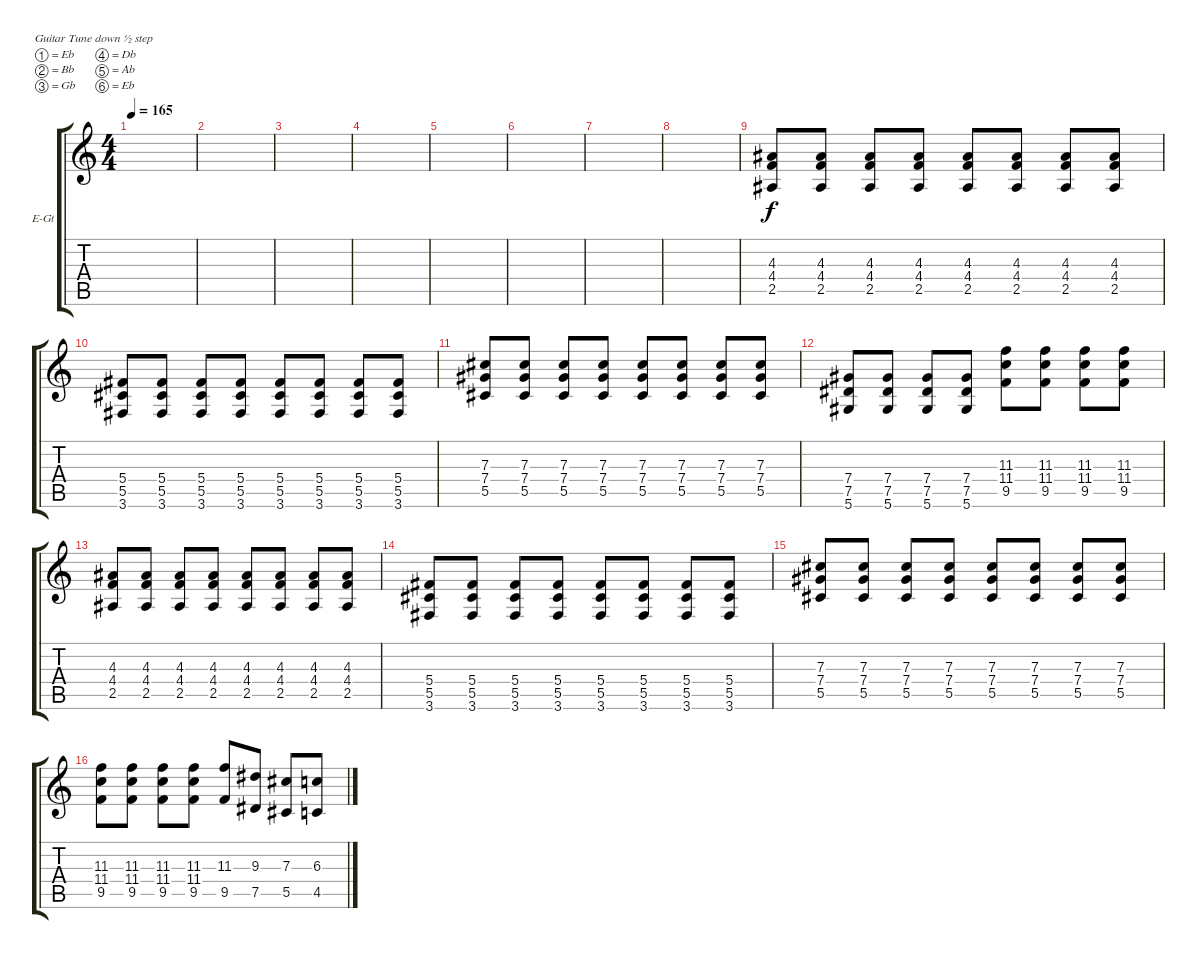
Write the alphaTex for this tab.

\defaultSystemsLayout 4
\bracketExtendMode groupsimilarinstruments
\firstSystemTrackNameOrientation horizontal
\otherSystemsTrackNameOrientation horizontal
\track ("Electric Guitar" "E-Gt") {instrument overdrivenguitar}
\staff {score tabs}
\tuning (Eb4 Bb3 Gb3 Db3 Ab2 Eb2)
\ts (4 4)
\tempo 165
\clef g2
\scale
0.485477
\ks c
|
\scale
0.257261 |
\scale
0.257261 |
\scale
0.333333 |
\scale
0.333333 |
\scale
0.333333 |
|
|
(2.5 4.4 4.3).8 (2.5 4.4 4.3).8 (2.5 4.4 4.3).8 (2.5 4.4 4.3).8 (2.5 4.4 4.3).8 (2.5 4.4 4.3).8 (2.5 4.4 4.3).8 (2.5 4.4 4.3).8 |
(3.6 5.5 5.4).8 (3.6 5.5 5.4).8 (3.6 5.5 5.4).8 (3.6 5.5 5.4).8 (3.6 5.5 5.4).8 (3.6 5.5 5.4).8 (3.6 5.5 5.4).8 (3.6 5.5 5.4).8 |
(5.5 7.4 7.3).8 (5.5 7.4 7.3).8 (5.5 7.4 7.3).8 (5.5 7.4 7.3).8 (5.5 7.4 7.3).8 (5.5 7.4 7.3).8 (5.5 7.4 7.3).8 (5.5 7.4 7.3).8 |
(5.6 7.5 7.4).8 (5.6 7.5 7.4).8 (5.6 7.5 7.4).8 (5.6 7.5 7.4).8 (9.5 11.4 11.3).8 (9.5 11.4 11.3).8 (9.5 11.4 11.3).8 (9.5 11.4 11.3).8 |
(2.5 4.4 4.3).8 (2.5 4.4 4.3).8 (2.5 4.4 4.3).8 (2.5 4.4 4.3).8 (2.5 4.4 4.3).8 (2.5 4.4 4.3).8 (2.5 4.4 4.3).8 (2.5 4.4 4.3).8 |
(3.6 5.5 5.4).8 (3.6 5.5 5.4).8 (3.6 5.5 5.4).8 (3.6 5.5 5.4).8 (3.6 5.5 5.4).8 (3.6 5.5 5.4).8 (3.6 5.5 5.4).8 (3.6 5.5 5.4).8 |
(5.5 7.4 7.3).8 (5.5 7.4 7.3).8 (5.5 7.4 7.3).8 (5.5 7.4 7.3).8 (5.5 7.4 7.3).8 (5.5 7.4 7.3).8 (5.5 7.4 7.3).8 (5.5 7.4 7.3).8 |
(9.5 11.4 11.3).8 (9.5 11.4 11.3).8 (9.5 11.4 11.3).8 (9.5 11.4 11.3).8 (11.3 9.5).8 (7.5 9.3).8 (5.5 7.3).8 (4.5 6.3).8
